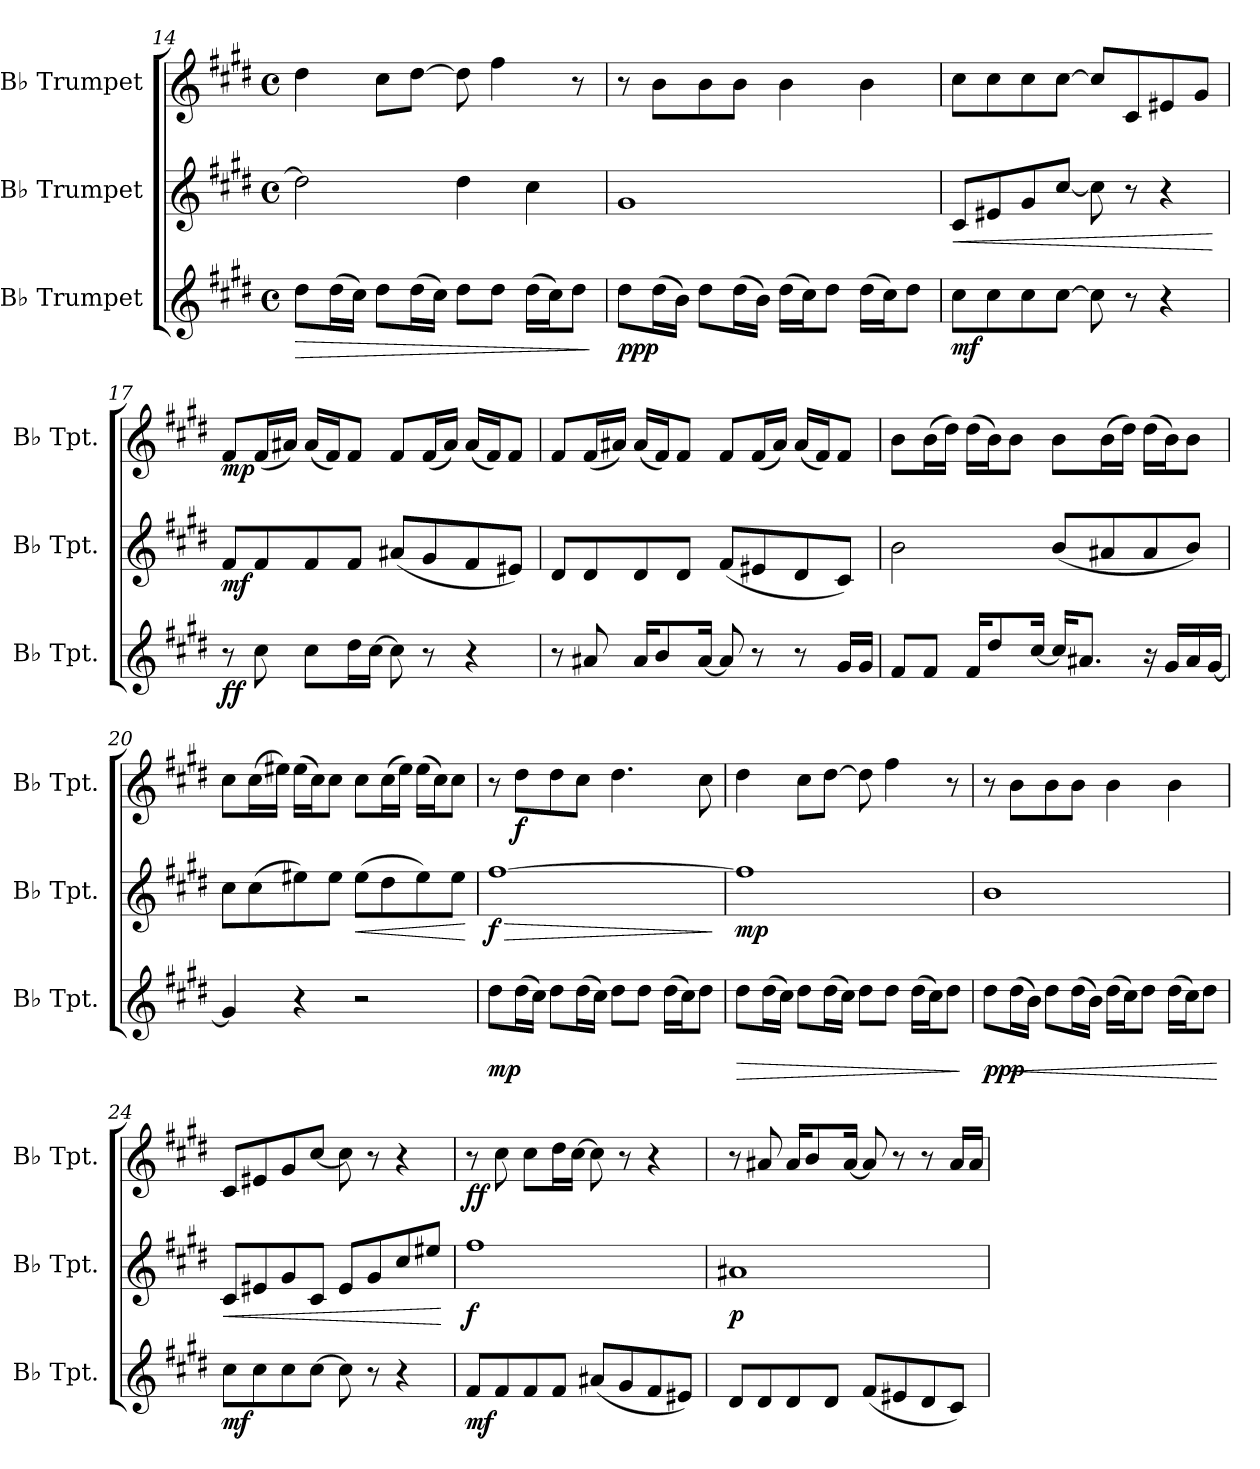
**kern	**dynam	**kern	**dynam	**kern	**dynam
*part3	*part3	*part2	*part2	*part1	*part1
*staff3	*staff3	*staff2	*staff2	*staff1	*staff1
*I"B♭ Trumpet	*	*I"B♭ Trumpet	*	*I"B♭ Trumpet	*
*I'B♭ Tpt.	*	*I'B♭ Tpt.	*	*I'B♭ Tpt.	*
!!LO:LB:g=z
*clefG2	*	*clefG2	*	*clefG2	*
*ITrd1c2	*	*ITrd1c2	*	*ITrd1c2	*
*k[f#c#]	*	*k[f#c#]	*	*k[f#c#]	*
*M4/4	*	*M4/4	*	*M4/4	*
*met(c)	*	*met(c)	*	*met(c)	*
=14	=14	=14	=14	=14	=14
!	!LO:HP:b	!	!	!	!
8cc#\L	>	2cc#\]	.	4cc#\	.
(16cc#\L	.	.	.	.	.
16b\JJ)	.	.	.	.	.
8cc#\L	.	.	.	8b\L	.
(16cc#\L	.	.	.	[8cc#\J	.
16b\JJ)	.	.	.	.	.
8cc#\L	.	4cc#\	.	8cc#\]	.
8cc#\J	.	.	.	4ee\	.
(16cc#\LL	.	4b\	.	.	.
16b\J)	.	.	.	.	.
8cc#\J	.	.	.	8r	.
.	]	.	.	.	.
=15	=15	=15	=15	=15	=15
!	!LO:DY:b	!	!	!	!
8cc#\L	ppp	1f#	.	8r	.
(16cc#\L	.	.	.	8a\L	.
16a\JJ)	.	.	.	.	.
8cc#\L	.	.	.	8a\	.
(16cc#\L	.	.	.	8a\J	.
16a\JJ)	.	.	.	.	.
(16cc#\LL	.	.	.	4a\	.
16b\J)	.	.	.	.	.
8cc#\J	.	.	.	.	.
(16cc#\LL	.	.	.	4a\	.
16b\J)	.	.	.	.	.
8cc#\J	.	.	.	.	.
=16	=16	=16	=16	=16	=16
!	!LO:DY:b	!	!LO:HP:b	!	!
8b\L	mf	8B/L	<	8b\L	.
8b\	.	8d#X/	.	8b\	.
8b\	.	8f#/	.	8b\	.
[8b\J	.	[8b/J	.	[8b\J	.
8b\]	.	8b\]	.	8b/L]	.
8r	.	8r	.	8B/	.
4r	.	4r	.	8d#X/	.
.	.	.	.	8f#/J	.
.	.	.	[	.	.
!!LO:LB:g=z
=17	=17	=17	=17	=17	=17
!	!LO:DY:b	!	!LO:DY:b	!	!LO:DY:b
8r	ff	8e/L	mf	8e/L	mp
8b\	.	8e/	.	(16e/L	.
.	.	.	.	16g#X/JJ)	.
8b\L	.	8e/	.	(16g#/LL	.
.	.	.	.	16e/J)	.
16cc#\L	.	8e/J	.	8e/J	.
[16b\JJ	.	.	.	.	.
8b\]	.	(8g#X/L	.	8e/L	.
8r	.	8f#/	.	(16e/L	.
.	.	.	.	16g#/JJ)	.
4r	.	8e/	.	(16g#/LL	.
.	.	.	.	16e/J)	.
.	.	8d#X/J)	.	8e/J	.
=18	=18	=18	=18	=18	=18
8r	.	8c#/L	.	8e/L	.
8g#X/	.	8c#/	.	(16e/L	.
.	.	.	.	16g#X/JJ)	.
16g#/KL	.	8c#/	.	(16g#/LL	.
8a/	.	.	.	16e/J)	.
.	.	8c#/J	.	8e/J	.
[16g#/Jk	.	.	.	.	.
8g#/]	.	(8e/L	.	8e/L	.
8r	.	8d#X/	.	(16e/L	.
.	.	.	.	16g#/JJ)	.
8r	.	8c#/	.	(16g#/LL	.
.	.	.	.	16e/J)	.
16f#/LL	.	8B/J)	.	8e/J	.
16f#/JJ	.	.	.	.	.
!!LO:PB:g=z
=19	=19	=19	=19	=19	=19
8e/L	.	2a\	.	8a\L	.
8e/J	.	.	.	(16a\L	.
.	.	.	.	16cc#\JJ)	.
16e/KL	.	.	.	(16cc#\LL	.
8cc#/	.	.	.	16a\J)	.
.	.	.	.	8a\J	.
[16b/Jk	.	.	.	.	.
16b/KL]	.	(8a/L	.	8a\L	.
8.g#X/J	.	.	.	.	.
.	.	8g#X/	.	(16a\L	.
.	.	.	.	16cc#\JJ)	.
16r	.	8g#/	.	(16cc#\LL	.
16f#/LL	.	.	.	16a\J)	.
16g#/	.	8a/J)	.	8a\J	.
[16f#/JJ	.	.	.	.	.
=20	=20	=20	=20	=20	=20
4f#/]	.	8b\L	.	8b\L	.
.	.	(8b\	.	(16b\L	.
.	.	.	.	16dd#X\JJ)	.
4r	.	8dd#X\)	.	(16dd#\LL	.
.	.	.	.	16b\J)	.
.	.	8dd#\J	.	8b\J	.
!	!	!	!LO:HP:b	!	!
2r	.	(8dd#\L	<	8b\L	.
.	.	8cc#\	.	(16b\L	.
.	.	.	.	16dd#\JJ)	.
.	.	8dd#\)	.	(16dd#\LL	.
.	.	.	.	16b\J)	.
.	.	8dd#\J	.	8b\J	.
.	.	.	[	.	.
=21	=21	=21	=21	=21	=21
!	!LO:DY:b	!	!LO:HP:b	!	!
!	!	!	!LO:DY:n=1:b	!	!
8cc#\L	mp	[1ee	> f	8r	.
!	!	!	!	!	!LO:DY:b
(16cc#\L	.	.	.	8cc#\L	f
16b\JJ)	.	.	.	.	.
8cc#\L	.	.	.	8cc#\	.
(16cc#\L	.	.	.	8b\J	.
16b\JJ)	.	.	.	.	.
8cc#\L	.	.	.	4.cc#\	.
8cc#\J	.	.	.	.	.
(16cc#\LL	.	.	.	.	.
16b\J)	.	.	.	.	.
8cc#\J	.	.	.	8b\	.
.	.	.	]	.	.
!!LO:LB:g=z
=22	=22	=22	=22	=22	=22
!	!LO:HP:b	!	!LO:DY:b	!	!
8cc#\L	>	1ee]	mp	4cc#\	.
(16cc#\L	.	.	.	.	.
16b\JJ)	.	.	.	.	.
8cc#\L	.	.	.	8b\L	.
(16cc#\L	.	.	.	[8cc#\J	.
16b\JJ)	.	.	.	.	.
8cc#\L	.	.	.	8cc#\]	.
8cc#\J	.	.	.	4ee\	.
(16cc#\LL	.	.	.	.	.
16b\J)	.	.	.	.	.
8cc#\J	.	.	.	8r	.
.	]	.	.	.	.
=23	=23	=23	=23	=23	=23
!	!LO:DY:b	!	!	!	!
8cc#\L	ppp	1a	.	8r	.
!	!LO:HP:b	!	!	!	!
(16cc#\L	<	.	.	8a\L	.
16a\JJ)	.	.	.	.	.
8cc#\L	.	.	.	8a\	.
(16cc#\L	.	.	.	8a\J	.
16a\JJ)	.	.	.	.	.
(16cc#\LL	.	.	.	4a\	.
16b\J)	.	.	.	.	.
8cc#\J	.	.	.	.	.
(16cc#\LL	.	.	.	4a\	.
16b\J)	.	.	.	.	.
8cc#\J	.	.	.	.	.
.	[	.	.	.	.
=24	=24	=24	=24	=24	=24
!	!LO:DY:b	!	!LO:HP:b	!	!
8b\L	mf	8B/L	<	8B/L	.
8b\	.	8d#X/	.	8d#X/	.
8b\	.	8f#/	.	8f#/	.
[8b\J	.	8B/J	.	[8b/J	.
8b\]	.	8d#/L	.	8b\]	.
8r	.	8f#/	.	8r	.
4r	.	8b/	.	4r	.
.	.	8dd#X/J	.	.	.
.	.	.	[	.	.
!!LO:LB:g=z
=25	=25	=25	=25	=25	=25
!	!LO:DY:b	!	!LO:DY:b	!	!LO:DY:b
8e/L	mf	1ee	f	8r	ff
8e/	.	.	.	8b\	.
8e/	.	.	.	8b\L	.
8e/J	.	.	.	16cc#\L	.
.	.	.	.	[16b\JJ	.
(8g#X/L	.	.	.	8b\]	.
8f#/	.	.	.	8r	.
8e/	.	.	.	4r	.
8d#X/J)	.	.	.	.	.
=26	=26	=26	=26	=26	=26
!	!	!	!LO:DY:b	!	!
8c#/L	.	1g#X	p	8r	.
8c#/	.	.	.	8g#X/	.
8c#/	.	.	.	16g#/KL	.
.	.	.	.	8a/	.
8c#/J	.	.	.	.	.
.	.	.	.	[16g#/Jk	.
(8e/L	.	.	.	8g#/]	.
8d#X/	.	.	.	8r	.
8c#/	.	.	.	8r	.
8B/J)	.	.	.	16g#/LL	.
.	.	.	.	16g#/JJ	.
=	=	=	=	=	=
*-	*-	*-	*-	*-	*-
